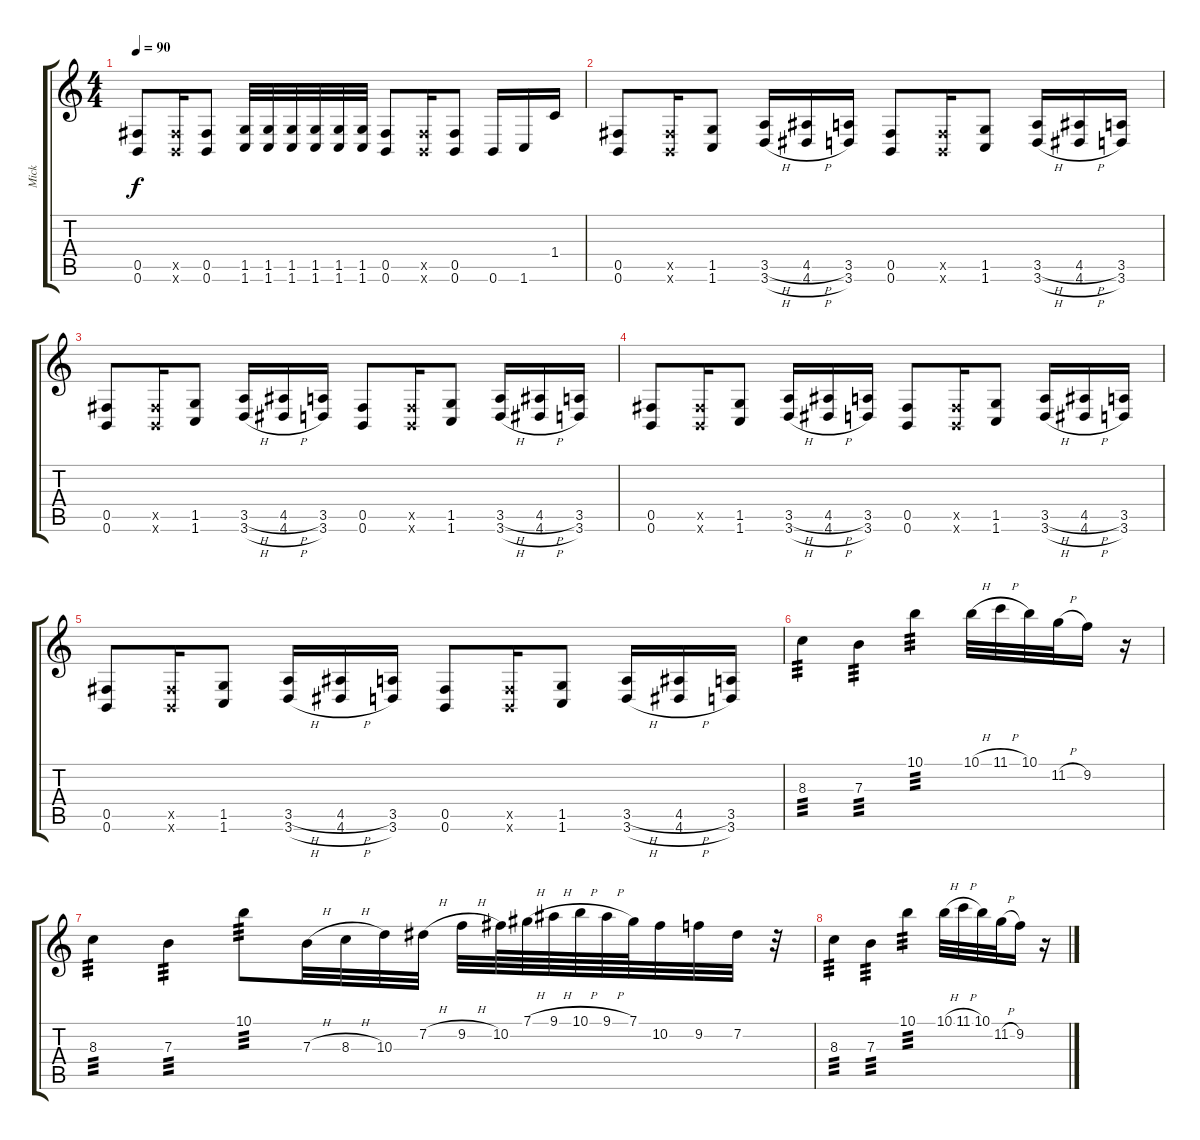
\track ("Mick" "Mick") {instrument overdrivenguitar}
\staff {score tabs}
\tuning (Db4 Ab3 E3 B2 Gb2 B1) {hide}
\ts (4 4)
\tempo 90
\clef g2
\ks c
(0.5 0.6).8{dy f} (0.5{x} 0.6{x}).16 (0.5 0.6).8 (1.5 1.6).32 (1.5 1.6).32 (1.5 1.6).32 (1.5 1.6).32 (1.5 1.6).32 (1.5 1.6).32 (0.5 0.6).8 (0.5{x} 0.6{x}).16 (0.5 0.6).8 0.6.16 1.6.16 1.4.16 |
(0.5 0.6).8 (0.5{x} 0.6{x}).16 (1.5 1.6).8 (3.5{h} 3.6{h}).16 (4.5{h} 4.6{h}).16 (3.5 3.6).16 (0.5 0.6).8 (0.5{x} 0.6{x}).16 (1.5 1.6).8 (3.5{h} 3.6{h}).16 (4.5{h} 4.6{h}).16 (3.5 3.6).16 |
(0.5 0.6).8 (0.5{x} 0.6{x}).16 (1.5 1.6).8 (3.5{h} 3.6{h}).16 (4.5{h} 4.6{h}).16 (3.5 3.6).16 (0.5 0.6).8 (0.5{x} 0.6{x}).16 (1.5 1.6).8 (3.5{h} 3.6{h}).16 (4.5{h} 4.6{h}).16 (3.5 3.6).16 |
(0.5 0.6).8 (0.5{x} 0.6{x}).16 (1.5 1.6).8 (3.5{h} 3.6{h}).16 (4.5{h} 4.6{h}).16 (3.5 3.6).16 (0.5 0.6).8 (0.5{x} 0.6{x}).16 (1.5 1.6).8 (3.5{h} 3.6{h}).16 (4.5{h} 4.6{h}).16 (3.5 3.6).16 |
(0.5 0.6).8 (0.5{x} 0.6{x}).16 (1.5 1.6).8 (3.5{h} 3.6{h}).16 (4.5{h} 4.6{h}).16 (3.5 3.6).16 (0.5 0.6).8 (0.5{x} 0.6{x}).16 (1.5 1.6).8 (3.5{h} 3.6{h}).16 (4.5{h} 4.6{h}).16 (3.5 3.6).16 |
8.3.4{tp 3} 7.3.4{tp 3} 10.1.4{tp 3} 10.1{h}.32 11.1{h}.32 10.1.32 11.2{h}.32 9.2.16 r.16 |
8.3.4{tp 3} 7.3.4{tp 3} 10.1.8{tp 3} 7.3{h}.32 8.3{h}.32 10.3.32 7.2{h}.32 9.2{h}.32 10.2.64 7.1{h}.64 9.1{h}.64 10.1{h}.64 9.1{h}.64 7.1.64 10.2.32 9.2.32 7.2.32 r.32 |
8.3.4{tp 3} 7.3.4{tp 3} 10.1.4{tp 3} 10.1{h}.32 11.1{h}.32 10.1.32 11.2{h}.32 9.2.16 r.16
